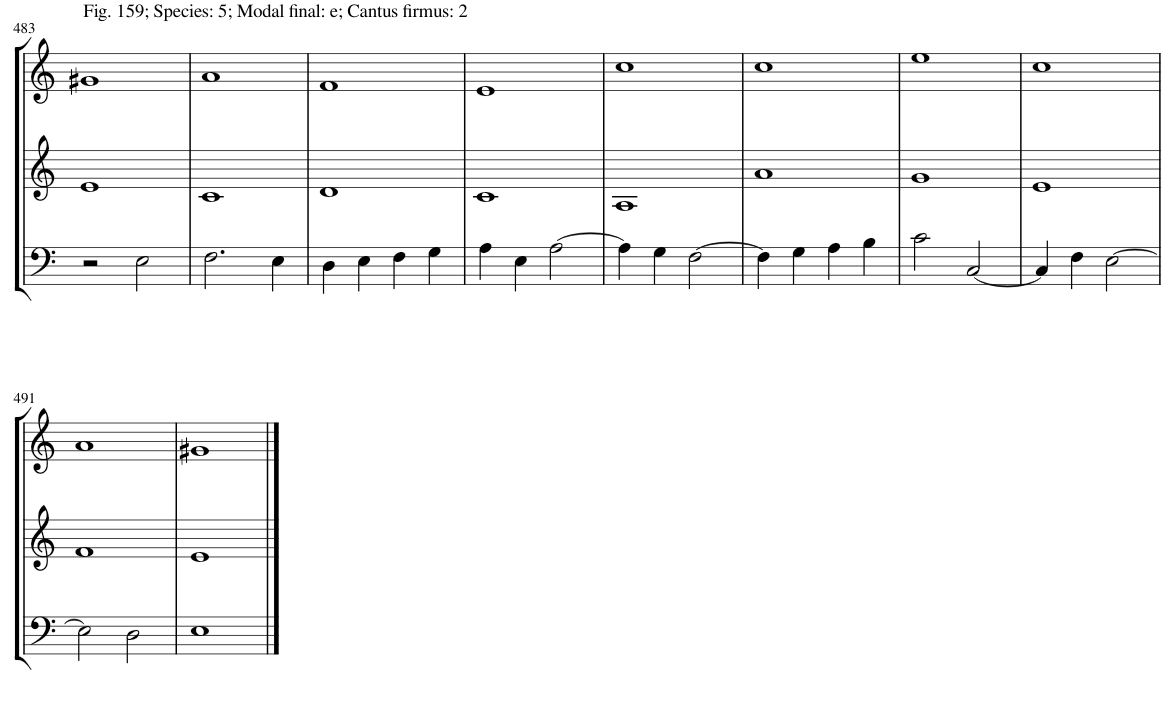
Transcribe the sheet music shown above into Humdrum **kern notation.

**kern	**kern	**kern
*part3	*part2	*part1
*staff3	*staff2	*staff1
*I"Piano	*I"Piano	*I"Piano
*I'Pno	*I'Pno	*I'Pno
!!LO:PB:g=z
*clefF4	*clefG2	*clefG2
*k[]	*k[]	*k[]
*M4/4	*M4/4	*M4/4
=483	=483	=483
!	!	!LO:TX:a:t=Fig. 159; Species&colon; 5; Modal final&colon; e; Cantus firmus&colon; 2
2r	1e	1g#X
2E\	.	.
=484	=484	=484
2.F\	1c	1a
4E\	.	.
=485	=485	=485
4D\	1d	1f
4E\	.	.
4F\	.	.
4G\	.	.
=486	=486	=486
4A\	1c	1e
4E\	.	.
[2A\	.	.
=487	=487	=487
4A\]	1A	1cc
4G\	.	.
[2F\	.	.
=488	=488	=488
4F\]	1a	1cc
4G\	.	.
4A\	.	.
4B\	.	.
=489	=489	=489
2c\	1g	1ee
[2C/	.	.
=490	=490	=490
4C/]	1e	1cc
4F\	.	.
[2E\	.	.
!!LO:LB:g=z
=491	=491	=491
2E\]	1f	1a
2D\	.	.
=492	=492	=492
1E	1e	1g#X
==	==	==
*-	*-	*-
